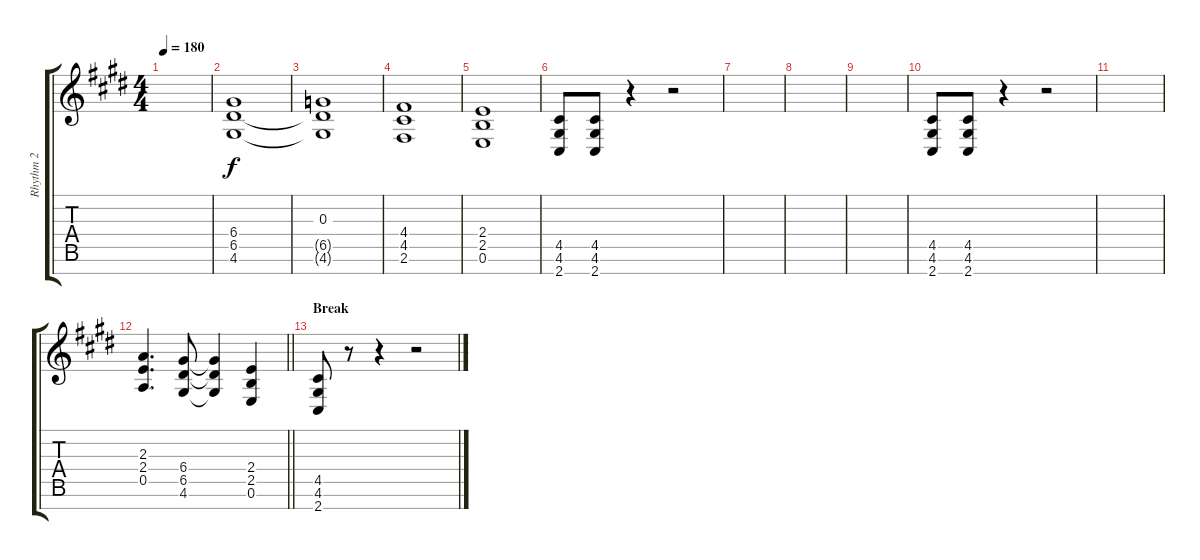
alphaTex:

\track ("Rhythm 2" "Rhythm 2") {instrument distortionguitar}
\staff {score tabs}
\tuning (E4 B3 G3 D3 A2 E2 B1) {hide}
\ts (4 4)
\tempo 180
\clef g2
\ks c#minor
|
(6.4 6.5 4.6).1 |
(0.3 6.5{t} 4.6{t}).1 |
(4.4 4.5 2.6).1 |
(2.4 2.5 0.6).1 |
(4.5 4.6 2.7).8 (4.5 4.6 2.7).8 r.4 r.2 |
|
|
|
(4.5 4.6 2.7).8 (4.5 4.6 2.7).8 r.4 r.2 |
|
\barLineRight lightlight
(2.3 2.4 0.5).4{d} (6.4 6.5 4.6).8 (6.4{t} 6.5{t} 4.6{t}).4 (2.4 2.5 0.6).4 |
\section ("" "Break")
(4.5 4.6 2.7).8 r.8 r.4 r.2
